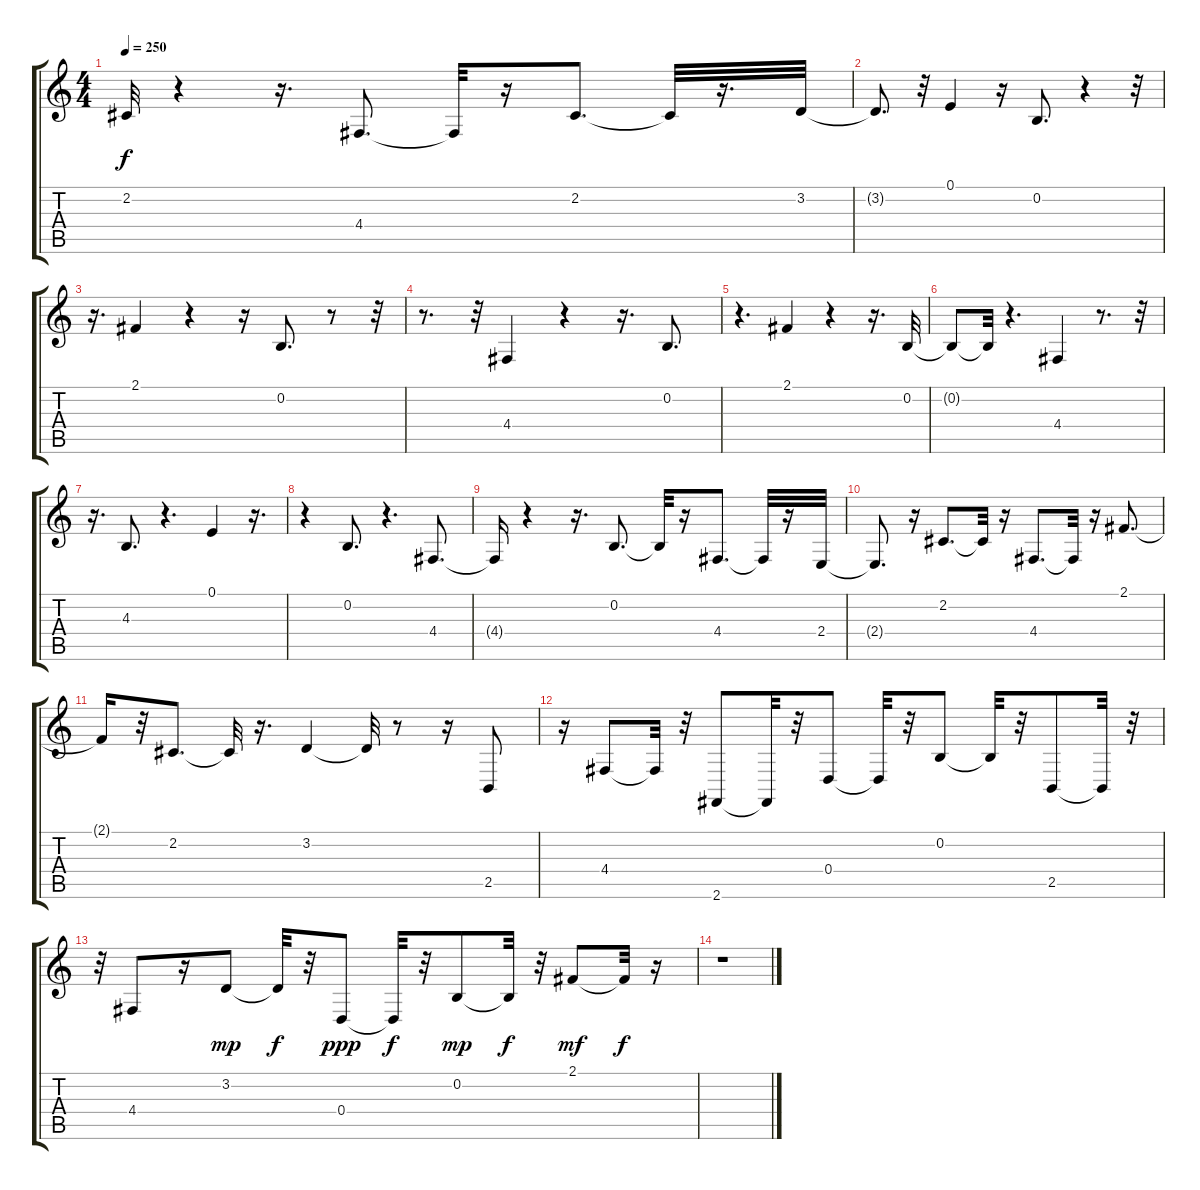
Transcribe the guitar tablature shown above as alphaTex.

\track "" {instrument orchestralharp}
\staff {score tabs}
\tuning (E4 B3 G3 D3 A2 E2) {hide}
\ts (4 4)
\tempo 250
\clef g2
\ks c
2.2{t}.32{dy f} r.4 r.16{d} 4.4.8{d} 4.4{t}.32 r.16 2.2.8{d} 2.2{t}.32 r.16{d} 3.2.32 |
3.2{t}.8{d} r.32 0.1.4 r.16 0.2.8{d} r.4 r.32 |
r.16{d} 2.1.4 r.4 r.16 0.2.8{d} r.8 r.32 |
r.8{d} r.32 4.4.4 r.4 r.16{d} 0.2.8{d} |
r.4{d} 2.1.4 r.4 r.16{d} 0.2.32 |
0.2{t}.8 0.2{t}.32 r.4{d} 4.4.4 r.8{d} r.32 |
r.16{d} 4.3.8{d} r.4{d} 0.1.4 r.16{d} |
r.4 0.2.8{d} r.4{d} 4.4.8{d} |
4.4{t}.16 r.4 r.16{d} 0.2.8{d} 0.2{t}.32 r.16 4.4.8{d} 4.4{t}.32 r.16 2.4.32 |
2.4{t}.8{d} r.16 2.2.8{d} 2.2{t}.32 r.16 4.4.8{d} 4.4{t}.32 r.16 2.1.8{d} |
2.1{t}.16 r.32 2.2.8{d} 2.2{t}.32 r.16{d} 3.2.4 3.2{t}.32 r.8 r.16 2.5.8 |
r.16 4.4.8 4.4{t}.32 r.32 2.6.8 2.6{t}.32 r.32 0.4.8 0.4{t}.32 r.32 0.2.8 0.2{t}.32 r.32 2.5.8 2.5{t}.32 r.32 |
r.32 4.4.8 r.16 3.2.8{dy mp} 3.2{t}.32{dy f} r.32 0.4.8{dy ppp} 0.4{t}.32{dy f} r.32 0.2.8{dy mp} 0.2{t}.32{dy f} r.32 2.1.8{dy mf} 2.1{t}.32{dy f} r.16 |
r.1
